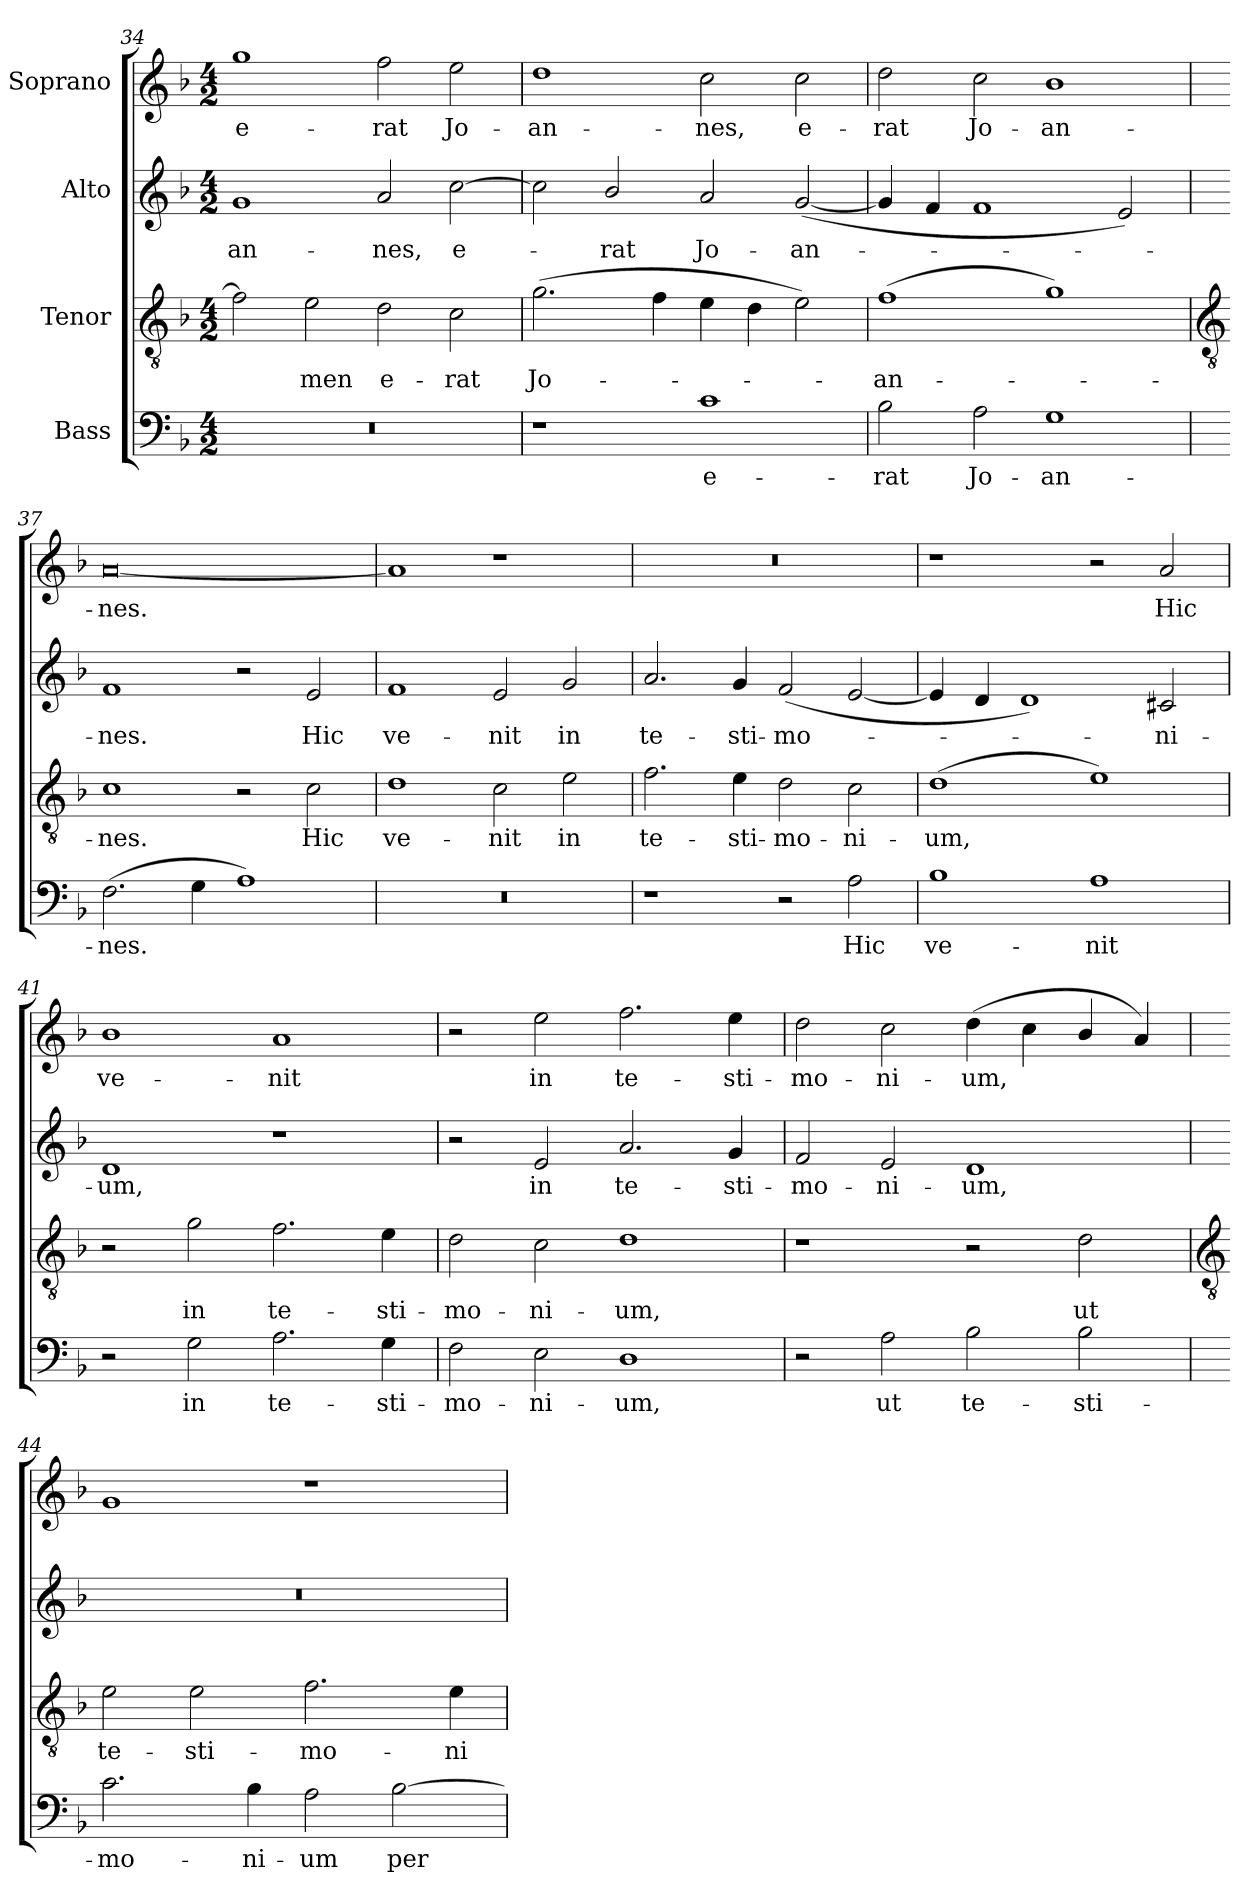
**kern	**text	**kern	**text	**kern	**text	**kern	**text
*part4	*part4	*part3	*part3	*part2	*part2	*part1	*part1
*staff4	*staff4	*staff3	*staff3	*staff2	*staff2	*staff1	*staff1
*I"Bass	*	*I"Tenor	*	*I"Alto	*	*I"Soprano	*
*clefF4	*	*clefGv2	*	*clefG2	*	*clefG2	*
*k[b-]	*	*k[b-]	*	*k[b-]	*	*k[b-]	*
*F:	*	*F:	*	*F:	*	*F:	*
*M4/2	*	*M4/2	*	*M4/2	*	*M4/2	*
=34	=34	=34	=34	=34	=34	=34	=34
!	!	!	!	!	!LO:LY:b	!	!LO:LY:b
0r	.	2f]	.	1g	-an-	1gg	e-
!	!	!	!LO:LY:b	!	!	!	!
.	.	2e	men	.	.	.	.
!	!	!	!LO:LY:b	!	!LO:LY:b	!	!LO:LY:b
.	.	2d	e-	2a	-nes,	2ff	-rat
!	!	!	!LO:LY:b	!	!LO:LY:b	!	!LO:LY:b
.	.	2c	-rat	[2cc	e-	2ee	Jo-
=35	=35	=35	=35	=35	=35	=35	=35
!	!	!	!LO:LY:b	!	!	!	!LO:LY:b
1r	.	(>2.g	Jo-	2cc]	.	1dd	-an-
!	!	!	!	!	!LO:LY:b	!	!
.	.	.	.	2b-/	rat	.	.
.	.	4f	.	.	.	.	.
!	!LO:LY:b	!	!	!	!LO:LY:b	!	!LO:LY:b
1c	e-	4e	.	2a	Jo-	2cc	-nes,
.	.	4d	.	.	.	.	.
!	!	!	!	!	!LO:LY:b	!	!LO:LY:b
.	.	2e)	.	(<[2g	-an-	2cc	e-
=36	=36	=36	=36	=36	=36	=36	=36
!	!LO:LY:b	!	!LO:LY:b	!	!	!	!LO:LY:b
2B-	-rat	(>1f	an-	4g]	.	2dd	-rat
.	.	.	.	4f	.	.	.
!	!LO:LY:b	!	!	!	!	!	!LO:LY:b
2A	Jo-	.	.	1f	.	2cc	Jo-
!	!LO:LY:b	!	!	!	!	!	!LO:LY:b
1G	-an-	1g)	.	.	.	1b-	-an-
.	.	.	.	2e)	.	.	.
!!LO:LB:g=z
=37	=37	=37	=37	=37	=37	=37	=37
*	*	*clefGv2	*	*	*	*	*
!	!LO:LY:b	!	!LO:LY:b	!	!LO:LY:b	!	!LO:LY:b
(>2.F	-nes.	1c	nes.	1f	nes.	[0a	-nes.
4G	.	.	.	.	.	.	.
1A)	.	2r	.	2r	.	.	.
!	!	!	!LO:LY:b	!	!LO:LY:b	!	!
.	.	2c	Hic	2e	Hic	.	.
=38	=38	=38	=38	=38	=38	=38	=38
!	!	!	!LO:LY:b	!	!LO:LY:b	!	!
0r	.	1d	ve-	1f	ve-	1a]	.
!	!	!	!LO:LY:b	!	!LO:LY:b	!	!
.	.	2c	-nit	2e	-nit	1r	.
!	!	!	!LO:LY:b	!	!LO:LY:b	!	!
.	.	2e	in	2g	in	.	.
=39	=39	=39	=39	=39	=39	=39	=39
!	!	!	!LO:LY:b	!	!LO:LY:b	!	!
1r	.	2.f	te-	2.a	te-	0r	.
!	!	!	!LO:LY:b	!	!LO:LY:b	!	!
.	.	4e	-sti-	4g	-sti-	.	.
!	!	!	!LO:LY:b	!	!LO:LY:b	!	!
2r	.	2d	-mo-	(<2f	-mo-	.	.
!	!LO:LY:b	!	!LO:LY:b	!	!	!	!
2A	Hic	2c	-ni-	[2e	.	.	.
=40	=40	=40	=40	=40	=40	=40	=40
!	!LO:LY:b	!	!LO:LY:b	!	!	!	!
1B-	ve-	(>1d	-um,	4e]	.	1r	.
.	.	.	.	4d	.	.	.
.	.	.	.	1d)	.	.	.
!	!LO:LY:b	!	!	!	!	!	!
1A	-nit	1e)	.	.	.	2r	.
!	!	!	!	!	!LO:LY:b	!	!LO:LY:b
.	.	.	.	2c#X	ni-	2a	Hic
=41	=41	=41	=41	=41	=41	=41	=41
!	!	!	!	!	!LO:LY:b	!	!LO:LY:b
2r	.	2r	.	1d	-um,	1b-	ve-
!	!LO:LY:b	!	!LO:LY:b	!	!	!	!
2G	in	2g	in	.	.	.	.
!	!LO:LY:b	!	!LO:LY:b	!	!	!	!LO:LY:b
2.A	te-	2.f	te-	1r	.	1a	-nit
!	!LO:LY:b	!	!LO:LY:b	!	!	!	!
4G	-sti-	4e	-sti-	.	.	.	.
=42	=42	=42	=42	=42	=42	=42	=42
!	!LO:LY:b	!	!LO:LY:b	!	!	!	!
2F	-mo-	2d	-mo-	2r	.	2r	.
!	!LO:LY:b	!	!LO:LY:b	!	!LO:LY:b	!	!LO:LY:b
2E	-ni-	2c	-ni-	2e	in	2ee	in
!	!LO:LY:b	!	!LO:LY:b	!	!LO:LY:b	!	!LO:LY:b
1D	-um,	1d	-um,	2.a	te-	2.ff	te-
!	!	!	!	!	!LO:LY:b	!	!LO:LY:b
.	.	.	.	4g	-sti-	4ee	-sti-
=43	=43	=43	=43	=43	=43	=43	=43
!	!	!	!	!	!LO:LY:b	!	!LO:LY:b
2r	.	1r	.	2f	-mo-	2dd	-mo-
!	!LO:LY:b	!	!	!	!LO:LY:b	!	!LO:LY:b
2A	ut	.	.	2e	-ni-	2cc	-ni-
!	!LO:LY:b	!	!	!	!LO:LY:b	!	!LO:LY:b
2B-	te-	2r	.	1d	-um,	(>4dd	-um,
.	.	.	.	.	.	4cc	.
!	!LO:LY:b	!	!LO:LY:b	!	!	!	!
2B-	-sti-	2d	ut	.	.	4b-/	.
.	.	.	.	.	.	4a)	.
!!LO:LB:g=z
=44	=44	=44	=44	=44	=44	=44	=44
*	*	*clefGv2	*	*	*	*	*
!	!LO:LY:b	!	!LO:LY:b	!	!	!	!
2.c	-mo-	2e	te-	0r	.	1g	.
!	!	!	!LO:LY:b	!	!	!	!
.	.	2e	-sti-	.	.	.	.
!	!LO:LY:b	!	!	!	!	!	!
4B-	-ni-	.	.	.	.	.	.
!	!LO:LY:b	!	!LO:LY:b	!	!	!	!
2A	-um	2.f	-mo-	.	.	1r	.
!	!LO:LY:b	!	!	!	!	!	!
[2B-	per-	.	.	.	.	.	.
!	!	!	!LO:LY:b	!	!	!	!
.	.	4e	-ni-	.	.	.	.
=	=	=	=	=	=	=	=
*-	*-	*-	*-	*-	*-	*-	*-
